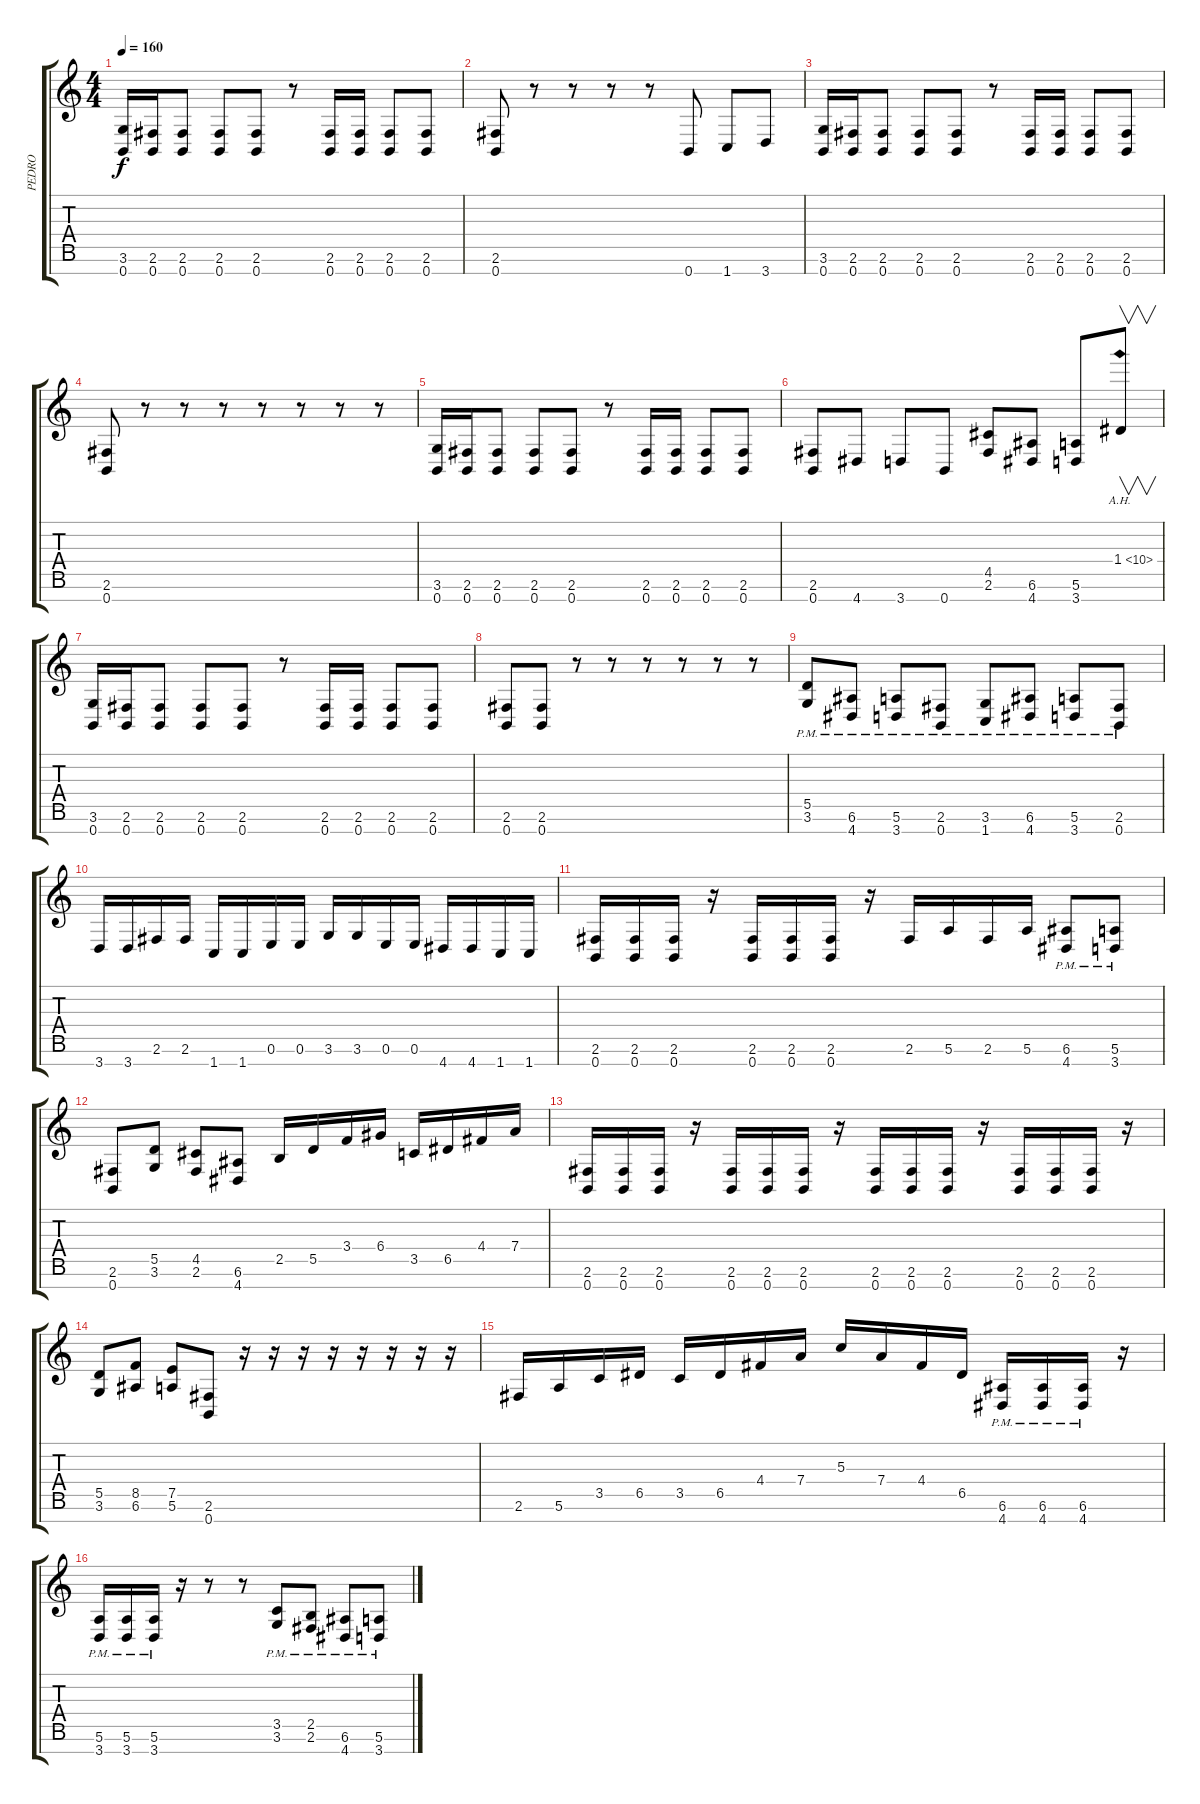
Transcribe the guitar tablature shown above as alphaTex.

\track ("PEDRO" "PEDRO") {instrument distortionguitar}
\staff {score tabs}
\tuning (E4 B3 G3 D3 A2 E2 B1) {hide}
\ts (4 4)
\tempo 160
\clef g2
\ks c
(3.6 0.7).16{dy f} (2.6 0.7).16 (2.6 0.7).8 (2.6 0.7).8 (2.6 0.7).8 r.8 (2.6 0.7).16 (2.6 0.7).16 (2.6 0.7).8 (2.6 0.7).8 |
(2.6 0.7).8 r.8 r.8 r.8 r.8 0.7.8 1.7.8 3.7.8 |
(3.6 0.7).16 (2.6 0.7).16 (2.6 0.7).8 (2.6 0.7).8 (2.6 0.7).8 r.8 (2.6 0.7).16 (2.6 0.7).16 (2.6 0.7).8 (2.6 0.7).8 |
(2.6 0.7).8 r.8 r.8 r.8 r.8 r.8 r.8 r.8 |
(3.6 0.7).16 (2.6 0.7).16 (2.6 0.7).8 (2.6 0.7).8 (2.6 0.7).8 r.8 (2.6 0.7).16 (2.6 0.7).16 (2.6 0.7).8 (2.6 0.7).8 |
(2.6 0.7).8 4.7.8 3.7.8 0.7.8 (4.5 2.6).8 (6.6 4.7).8 (5.6 3.7).8 1.4{ah 9}.8{v} |
(3.6 0.7).16 (2.6 0.7).16 (2.6 0.7).8 (2.6 0.7).8 (2.6 0.7).8 r.8 (2.6 0.7).16 (2.6 0.7).16 (2.6 0.7).8 (2.6 0.7).8 |
(2.6 0.7).8 (2.6 0.7).8 r.8 r.8 r.8 r.8 r.8 r.8 |
(5.5{pm} 3.6{pm}).8 (6.6{pm} 4.7{pm}).8 (5.6{pm} 3.7{pm}).8 (2.6{pm} 0.7{pm}).8 (3.6{pm} 1.7{pm}).8 (6.6{pm} 4.7{pm}).8 (5.6{pm} 3.7{pm}).8 (2.6{pm} 0.7{pm}).8 |
3.7.16 3.7.16 2.6.16 2.6.16 1.7.16 1.7.16 0.6.16 0.6.16 3.6.16 3.6.16 0.6.16 0.6.16 4.7.16 4.7.16 1.7.16 1.7.16 |
(2.6 0.7).16 (2.6 0.7).16 (2.6 0.7).16 r.16 (2.6 0.7).16 (2.6 0.7).16 (2.6 0.7).16 r.16 2.6.16 5.6.16 2.6.16 5.6.16 (6.6{pm} 4.7{pm}).8 (5.6{pm} 3.7{pm}).8 |
(2.6 0.7).8 (5.5 3.6).8 (4.5 2.6).8 (6.6 4.7).8 2.5.16 5.5.16 3.4.16 6.4.16 3.5.16 6.5.16 4.4.16 7.4.16 |
(2.6 0.7).16 (2.6 0.7).16 (2.6 0.7).16 r.16 (2.6 0.7).16 (2.6 0.7).16 (2.6 0.7).16 r.16 (2.6 0.7).16 (2.6 0.7).16 (2.6 0.7).16 r.16 (2.6 0.7).16 (2.6 0.7).16 (2.6 0.7).16 r.16 |
(5.5 3.6).8 (8.5 6.6).8 (7.5 5.6).8 (2.6 0.7).8 r.16 r.16 r.16 r.16 r.16 r.16 r.16 r.16 |
2.6.16 5.6.16 3.5.16 6.5.16 3.5.16 6.5.16 4.4.16 7.4.16 5.3.16 7.4.16 4.4.16 6.5.16 (6.6{pm} 4.7{pm}).16 (6.6{pm} 4.7{pm}).16 (6.6{pm} 4.7{pm}).16 r.16 |
(5.6{pm} 3.7{pm}).16 (5.6{pm} 3.7{pm}).16 (5.6{pm} 3.7{pm}).16 r.16 r.8 r.8 (3.5{pm} 3.6{pm}).8 (2.5{pm} 2.6{pm}).8 (6.6{pm} 4.7{pm}).8 (5.6{pm} 3.7{pm}).8
